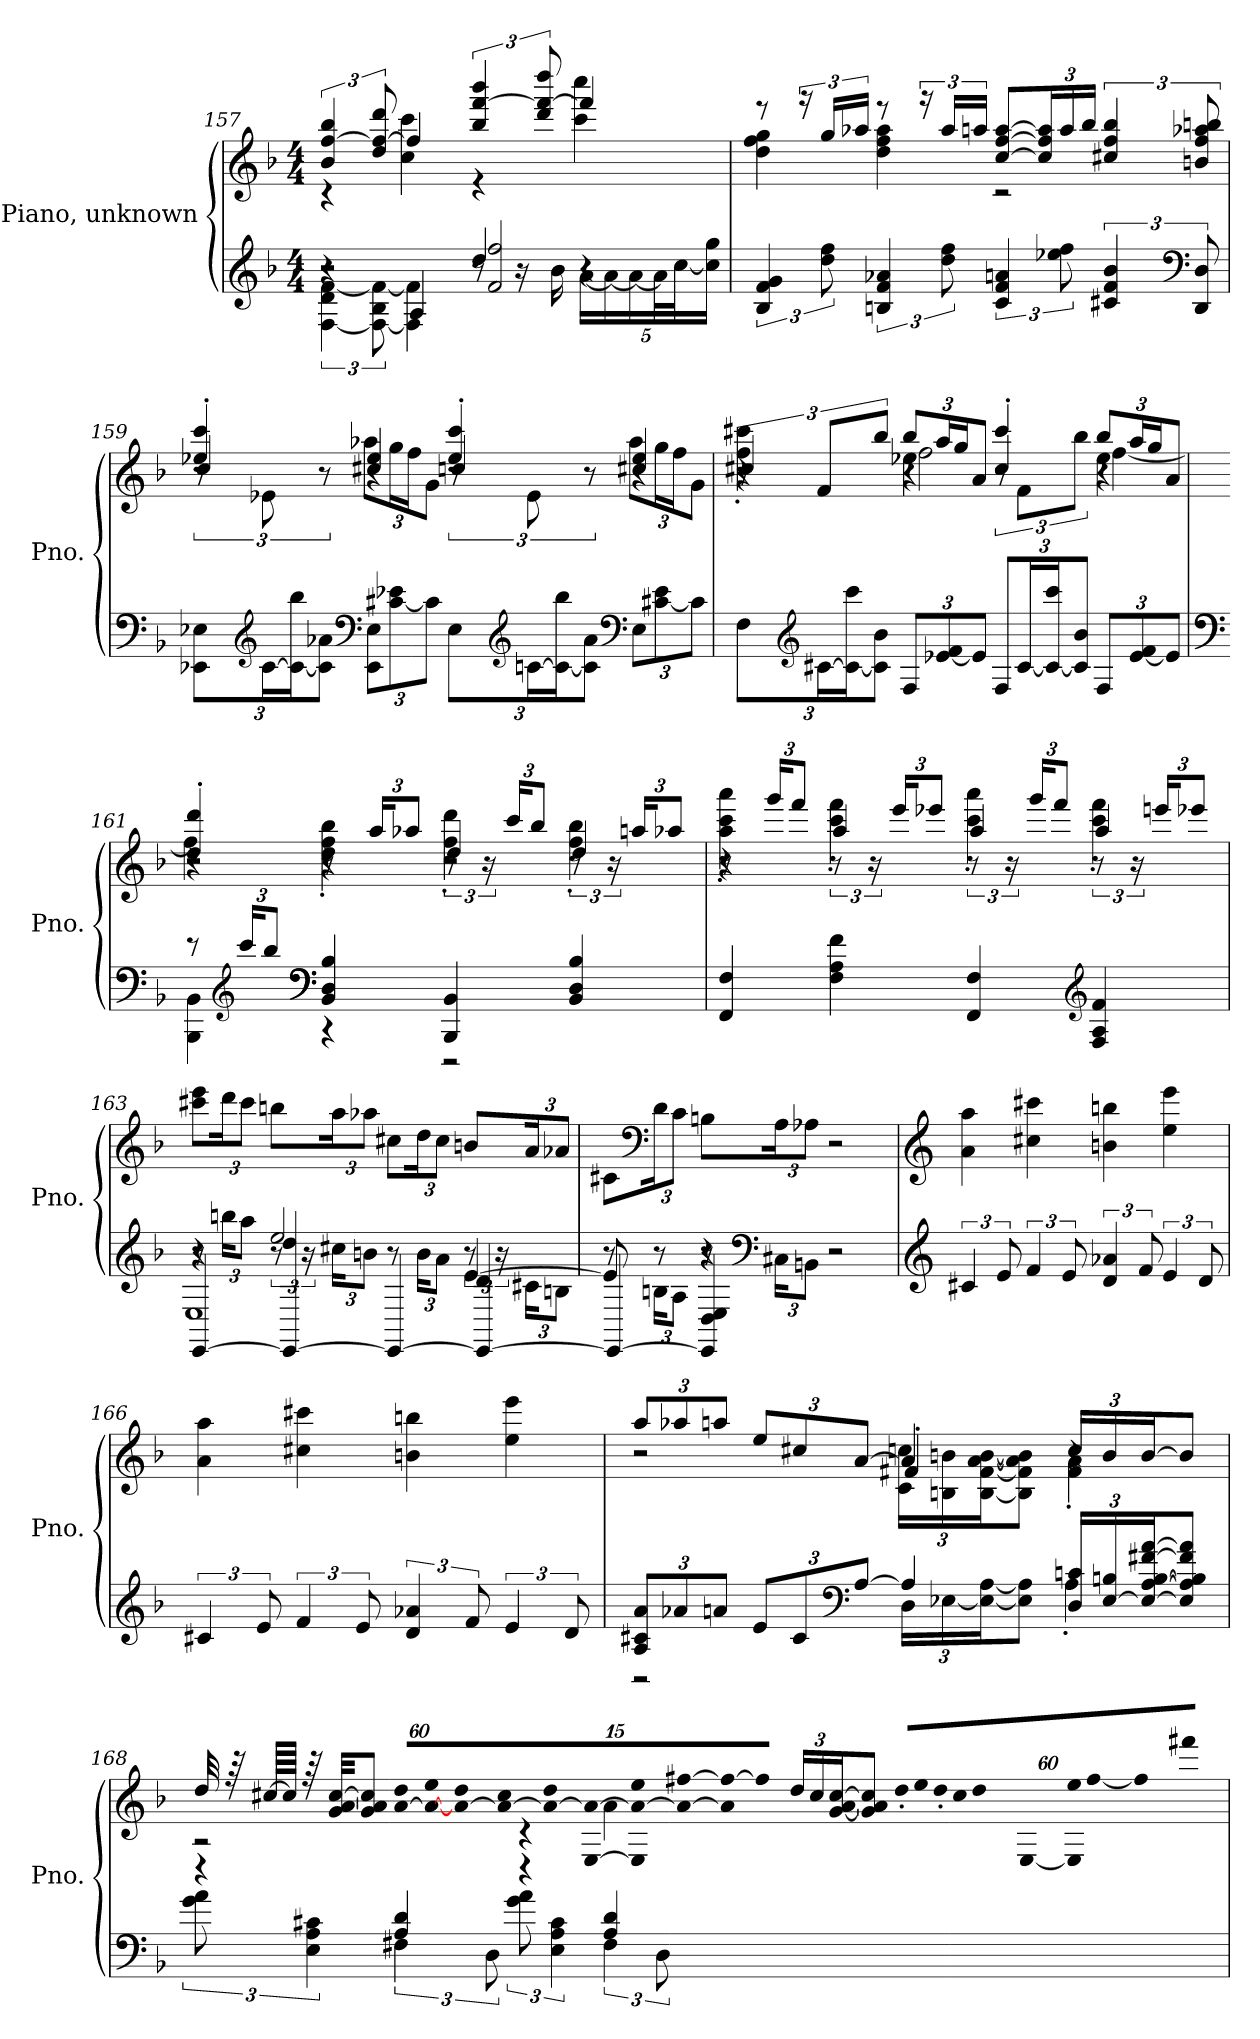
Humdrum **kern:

**kern	**kern
*part1	*part1
*staff2	*staff1
*I"Piano, unknown	*
*I'Pno.	*
!!LO:LB:g=z
*clefG2	*clefG2
*k[b-]	*k[b-]
*M4/4	*M4/4
=157	=157
*^	*^
*	*^	*	*
2r	[6F\ 6d\ [6f\	4r	6b-/ [6ff/ 6bb-/	4r
.	12F\_ 12B-\ 12f\_	.	12dd/ 12ff/_ 12ddd/	.
.	4F\] 4f\]	4A/	4ff/]	4cc\ 4ccc\
4dd/	8r	2f/ 2ff/	6bb-/ [6fff/ 6bbb-/	4r
.	16r	.	.	.
.	.	.	12ddd/ 12fff/_ 12dddd/	.
.	16b-\	.	.	.
*	*Xbrackettup	*	*	*
4r	[20a\LL	.	4fff/]	4ccc\ 4cccc\
.	20a\_	.	.	.
.	20a\_	.	.	.
.	40a\L]	.	.	.
.	[40cc\J	.	.	.
.	20cc\] 20gg\JJ	.	.	.
*v	*v	*v	*	*
=158	=158	=158
*brackettup	*	*
6B-/ 6f/ 6g/	8r	4dd\ 4ff\ 4gg\
.	24r	.
12dd\ 12ff\	24gg/LL	.
.	24aa-X/JJ	.
6Bn/ 6f/ 6a-X/	8r	4dd\ 4ff\ 4aa-\
.	24r	.
12dd\ 12ff\	24aa-/LL	.
.	24aan/JJ	.
6c/ 6f/ 6an/	[8cc/ [8ff/ [8aa/L	2r
*	*Xbrackettup	*
.	24cc/] 24ff/] 24aa/]L	.
12ee-X\ 12ff\	24aa/	.
.	24bb-/JJ	.
*	*brackettup	*
6c#X/ 6f/ 6b-/	6cc#X/ 6ff/ 6bb-/	.
*clefF4	*	*
12DD/ 12D/	12bn/ 12ff/ 12aa-X/ 12bbn/	.
*	*v	*v
!!LO:LB:g=z
=159	=159
*Xbrackettup	*
*	*^
*	*	*^
12EE-X\ 12E-X\L	4ee-X/' 4ccc/'	12r	4cc/
*clefG2	*	*	*
[24c\L	.	12e-X\	.
24c\_ 24bb-\J	.	.	.
12c\] 12a-X\J	.	12r	.
*clefF4	*	*	*
*	*	*Xbrackettup	*
12EE-\ 12E-\L	4cc#X/ 4ee-/	12aa-X\L	4r
[12c#X\ 12e-X\	.	24gg\L	.
.	.	24ff\J	.
12c#\J]	.	12g\J	.
*	*	*brackettup	*
12E-\L	4ee-/' 4ccc/'	12r	4ccn/
*clefG2	*	*	*
[24cn\L	.	12e-\	.
24c\_ 24bb-\J	.	.	.
12c\] 12a-\J	.	12r	.
*clefF4	*	*	*
*	*	*Xbrackettup	*
12E-\L	4cc#X/ 4ee-/	12aa-\L	4r
[12c#X\ 12e-\	.	24gg\L	.
.	.	24ff\J	.
12c#\J]	.	12g\J	.
*	*v	*v	*v
!!LO:LB:g=z
=160	=160
*	*brackettup
*	*^
*	*	*^
*	*	*	*^
12F\L	12r	4ff\' 4ccc#X\'	4cc#X/	4r
*clefG2	*	*	*	*
[24c#X\L	12f/L	.	.	.
24c#\_ 24ccc\J	.	.	.	.
12c#\] 12b-\J	12bb-/J	.	.	.
*	*Xbrackettup	*	*	*
12F/L	12bb-/L	4ee-X\	4r	2ff\
[12e-X/ 12f/	24aa/L	.	.	.
.	24gg/J	.	.	.
12e-/J]	12a/J	.	.	.
*	*	*brackettup	*	*
12F/L	4cc#/	12r	4ccc#'/	.
[24c#/L	.	12f\L	.	.
24c#/_ 24ccc/J	.	.	.	.
12c#/] 12b-/J	.	12bb-\J	.	.
*	*Xbrackettup	*	*	*
12F/L	12bb-/L	4ee-\	4r	[4ff\
[12e-/ 12f/	24aa/L	.	.	.
.	24gg/J	.	.	.
12e-/J]	12a/J	.	.	.
!!LO:LB:g=z	!!	!!	!!
=161	=161	=161	=161	=161
*clefF4	*	*	*	*
*^	*	*	*	*
8r	4BBB-\ 4BB-\	4dd/' 4ddd/'	4r	2r	4ff\]
*clefG2	*	*	*	*	*
24ccc/KL	.	.	.	.	.
12bb-/J	.	.	.	.	.
*clefF4	*	*	*	*	*
4BB-/ 4D/ 4B-/	4r	8r	4dd\' 4ff\' 4bb-\'	.	4r
.	.	24aa/KL	.	.	.
.	.	12aa-X/J	.	.	.
*	*	*brackettup	*	*	*
4BBB-/ 4BB-/	2r	12r	4ff\' 4ddd\'	4dd/	2r
.	.	24r	.	.	.
.	.	24ccc/KL	.	.	.
.	.	12bb-/J	.	.	.
4BB-/ 4D/ 4B-/	.	12r	4ff\' 4bb-\'	4dd/	.
.	.	24r	.	.	.
.	.	24aan/KL	.	.	.
.	.	12aa-X/J	.	.	.
*v	*v	*	*	*	*
*	*	*	*v	*v
=162	=162	=162	=162
4FF/ 4F/	8r	4aa\' 4ccc\' 4aaa\'	4r
*	*Xbrackettup	*	*
.	24ggg/KL	.	.
.	12fff/J	.	.
*	*brackettup	*	*
4F\ 4A\ 4f\	12r	4ccc\' 4fff\'	4aa/
.	24r	.	.
.	24eee/KL	.	.
.	12eee-X/J	.	.
4FF/ 4F/	12r	4ccc\' 4aaa\'	4aa/
.	24r	.	.
.	24ggg/KL	.	.
.	12fff/J	.	.
*clefG2	*	*	*
4F/ 4A/ 4f/	12r	4ccc\' 4fff\'	4aa/
.	24r	.	.
.	24eeen/KL	.	.
.	12eee-X/J	.	.
*	*v	*v	*v
!!LO:LB:g=z
=163	=163
*^	*
*	*^	*
*	*	*^	*
4r	8r	[4EE/	1E	8ccc#X\ 8eee\L
*	*	*	*	*Xbrackettup
.	24bbn\KL	.	.	24ddd\K
.	12aa\J	.	.	12ccc#\J
*	*brackettup	*	*	*
2ee/	12r	4EE/_ 4dd/	.	8bbn\L
.	24r	.	.	.
.	24cc#X\KL	.	.	24aa\K
.	12bn\J	.	.	12aa-X\J
.	8r	4EE/_	.	8cc#X\L
*	*Xbrackettup	*	*	*
.	24b\KL	.	.	24dd\K
.	12a\J	.	.	12cc#\J
*	*brackettup	*	*	*
[4e/	12r	4EE/_ 4d/	.	8bn/L
.	24r	.	.	.
.	24c#X\KL	.	.	24a/K
.	12Bn\J	.	.	12a-X/J
*	*	*v	*v	*
=164	=164	=164	=164
8e/]	8r	4EE/_	8c#X\L
*	*	*	*clefF4
*	*Xbrackettup	*	*
8r	24Bn\KL	.	24d\K
.	12A\J	.	12c#\J
4r	8r	4EE/] 4D/ 4E/	8Bn\L
*clefF4	*	*	*
.	24C#X\KL	.	24A\K
.	12BBn\J	.	12A-X\J
2r	2r	2r	2r
*v	*v	*v	*
!!LO:PB:g=z
=165	=165
*clefG2	*clefG2
*brackettup	*
6c#X/	4a\ 4aa\
12e/	.
6f/	4cc#X\ 4ccc#X\
12e/	.
6d/ 6a-X/	4bn\ 4bbn\
12f/	.
6e/	4ee\ 4eee\
12d/	.
=166	=166
6c#X/	4a\ 4aa\
12e/	.
6f/	4cc#X\ 4ccc#X\
12e/	.
6d/ 6a-X/	4bn\ 4bbn\
12f/	.
6e/	4ee\ 4eee\
12d/	.
!!LO:LB:g=z
=167	=167
*Xbrackettup	*
*^	*^
*	*	*	*^
12A/ 12c#X/ 12a/L	2r	12aa/L	2r	2r
12a-X/	.	12aa-X/	.	.
12an/J	.	12aan/J	.	.
12e/L	.	12ee/L	.	.
12c#/	.	12cc#X/	.	.
*clefF4	*	*	*	*
[12A/J	.	[12a/J	.	.
4A/]	24D\LL	4a/]	24c\ 24ccn\LL	4f#X'/
.	[24E-X\	.	24Bn\ 24bn\	.
.	24E-\_ [24A\J	.	[24B\ [24f#\ [24a\ [24b\J	.
.	8E-\] 8A\]J	.	8B\] 8f#\] 8a\] 8b\]J	.
24D/ 24cn/LL	4A'\	24cc/LL	4f#\' 4a\'	4r
[24E-/ 24Bn/	.	24b/	.	.
24E-/_ [24A/ [24B/ [24f#X/ [24a/J	.	[24b/J	.	.
8E-/] 8A/] 8B/] 8f#/] 8a/]J	.	8b/J]	.	.
*	*	*v	*v	*v
!!LO:LB:g=z
=168	=168	=168
*	*brackettup	*
*	*	*^
4r	12g\ 12a\	32dd/	2r
.	.	64r	.
.	.	[64cc#X/LLLL	.
.	.	64cc#/JJJJ]	.
.	.	64r	.
.	6E\ 6A\ 6c#X\	.	.
.	.	[32g/ [32a/ [32cc#/KKL	.
.	.	8g/] 8a/] 8cc#/]J	.
!	!	!LO:N:vis=32	!
4A/ 4d/	6F#X\	[1920%53a/ 1920%53dd/LLL	.
!	!	!LO:N:vis=32	!
.	.	1920%53a/_ 1920%53ee/	.
.	.	1920ryy	.
!	!	!LO:N:vis=32	!
.	.	1920%53a/_ 1920%53dd/	.
!	!	!LO:N:vis=32	!
.	.	1920%53a/_ 1920%53cc#/	.
!	!	!LO:N:vis=64	!
.	.	640%9a/_ 640%9dd/L	.
!	!	!LO:N:vis=64	!
.	.	[640%9E/ 640%9a/_J	.
!	!	!LO:N:vis=32	!
.	.	1920%53E/] 1920%53a/_ 1920%53ee/J	.
!	!	!LO:N:vis=16	!
.	12D\	1920%107a/_ [1920%107ff#X/	.
!	!	!LO:N:vis=64	!
.	.	640%9a/] 640%9ff#/_LL	.
!	!	!LO:N:vis=64	!
.	.	640%9ff#/JJJJ]	.
4r	12g\ 12a\	.	4r
.	.	24dd/LL	.
.	.	24cc#/	.
.	6E\ 6A\ 6c#\	.	.
.	.	[24g/ [24a/ [24cc#/J	.
.	.	8g/] 8a/] 8cc#/]J	.
4A/ 4d/	6F#\	.	4a\
!	!	!LO:N:vis=32	!
.	.	1920%53dd'/LLL	.
!	!	!LO:N:vis=32	!
.	.	1920%53ee/	.
!	!	!LO:N:vis=32	!
.	.	1920%53dd'/	.
!	!	!LO:N:vis=32	!
.	.	1920%53cc#/	.
!	!	!LO:N:vis=64	!
.	.	640%9dd/L	.
!	!	!LO:N:vis=64	!
.	.	[640%9E/J	.
!	!	!LO:N:vis=32	!
.	.	1920%53E/] 1920%53ee/J	.
!	!	!LO:N:vis=16	!
.	12D\	[1920%107ff#/	.
!	!	!LO:N:vis=64	!
.	.	640%9ff#/LL]	.
!	!	!LO:N:vis=64	!
.	.	640%9fff#X/JJJJ	.
1920ryy	1920ryy	.	1920ryy
*v	*v	*	*
*	*v	*v
=	=
*-	*-
